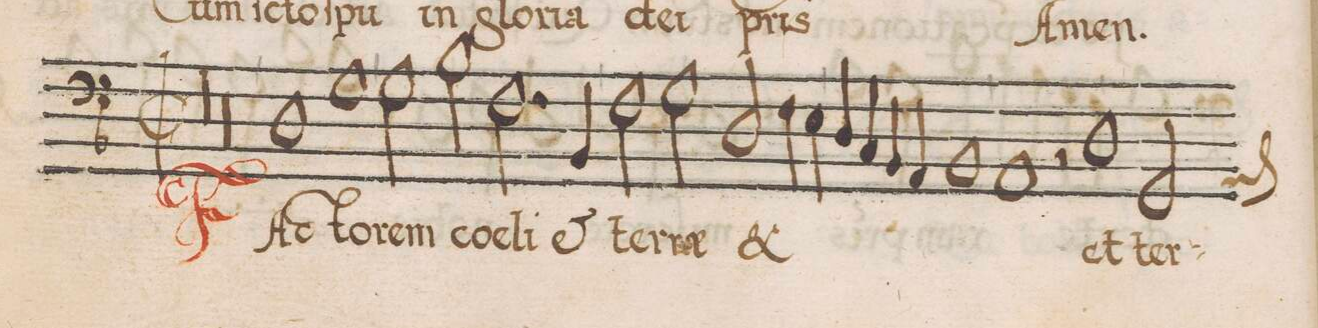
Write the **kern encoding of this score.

**kern	**text
*I"BASSVS	*
*clefF4	*
*k[b-]	*
*met(C|)	*
*M2/1	*
00r	.
=2	=2
=3	=3
00r	.
=4	=4
=5	=5
1D\	FAc-
1G\	-to-
=6	=6
2G\	-rem
2B-\	coe-
2.F\	-li
4BB-/	e(t)
=7	=7
2F\	ter-
2G\	-r(ae)
2D/	(et)
4F\	.
4E\	.
=8	=8
4D/	.
4C/	.
4BB-/	.
4AA/	.
1BB-/	.
=9	=9
1AA/	.
2r	.
1D/	et
=10	=10
*custos:AA	*
2GG/	ter:
*-	*-
